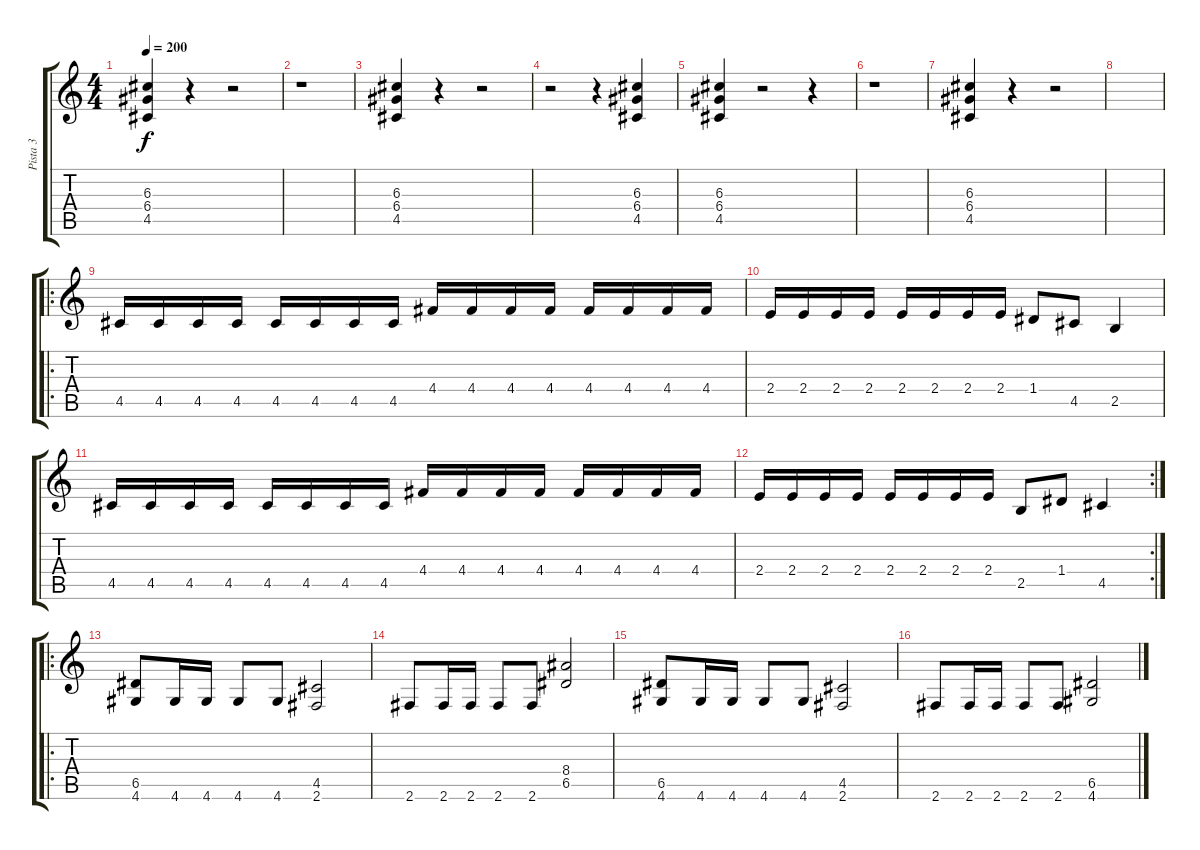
\track ("Pista 3" "Pista 3") {instrument distortionguitar}
\staff {score tabs}
\tuning (E4 B3 G3 D3 A2 E2) {hide}
\ts (4 4)
\tempo 200
\clef g2
\ks c
(6.3 6.4 4.5).4{dy f instrument distortionguitar} r.4 r.2 |
r.1 |
(6.3 6.4 4.5).4 r.4 r.2 |
r.2 r.4 (6.3 6.4 4.5).4 |
(6.3 6.4 4.5).4 r.2 r.4 |
r.1 |
(6.3 6.4 4.5).4 r.4 r.2 |
|
\ro
4.5.16 4.5.16 4.5.16 4.5.16 4.5.16 4.5.16 4.5.16 4.5.16 4.4.16 4.4.16 4.4.16 4.4.16 4.4.16 4.4.16 4.4.16 4.4.16 |
2.4.16 2.4.16 2.4.16 2.4.16 2.4.16 2.4.16 2.4.16 2.4.16 1.4.8 4.5.8 2.5.4 |
4.5.16 4.5.16 4.5.16 4.5.16 4.5.16 4.5.16 4.5.16 4.5.16 4.4.16 4.4.16 4.4.16 4.4.16 4.4.16 4.4.16 4.4.16 4.4.16 |
\rc 2
2.4.16 2.4.16 2.4.16 2.4.16 2.4.16 2.4.16 2.4.16 2.4.16 2.5.8 1.4.8 4.5.4 |
\ro
(6.5 4.6).8 4.6.16 4.6.16 4.6.8 4.6.8 (4.5 2.6).2 |
2.6.8 2.6.16 2.6.16 2.6.8 2.6.8 (8.4 6.5).2 |
(6.5 4.6).8 4.6.16 4.6.16 4.6.8 4.6.8 (4.5 2.6).2 |
2.6.8 2.6.16 2.6.16 2.6.8 2.6.8 (6.5 4.6).2
